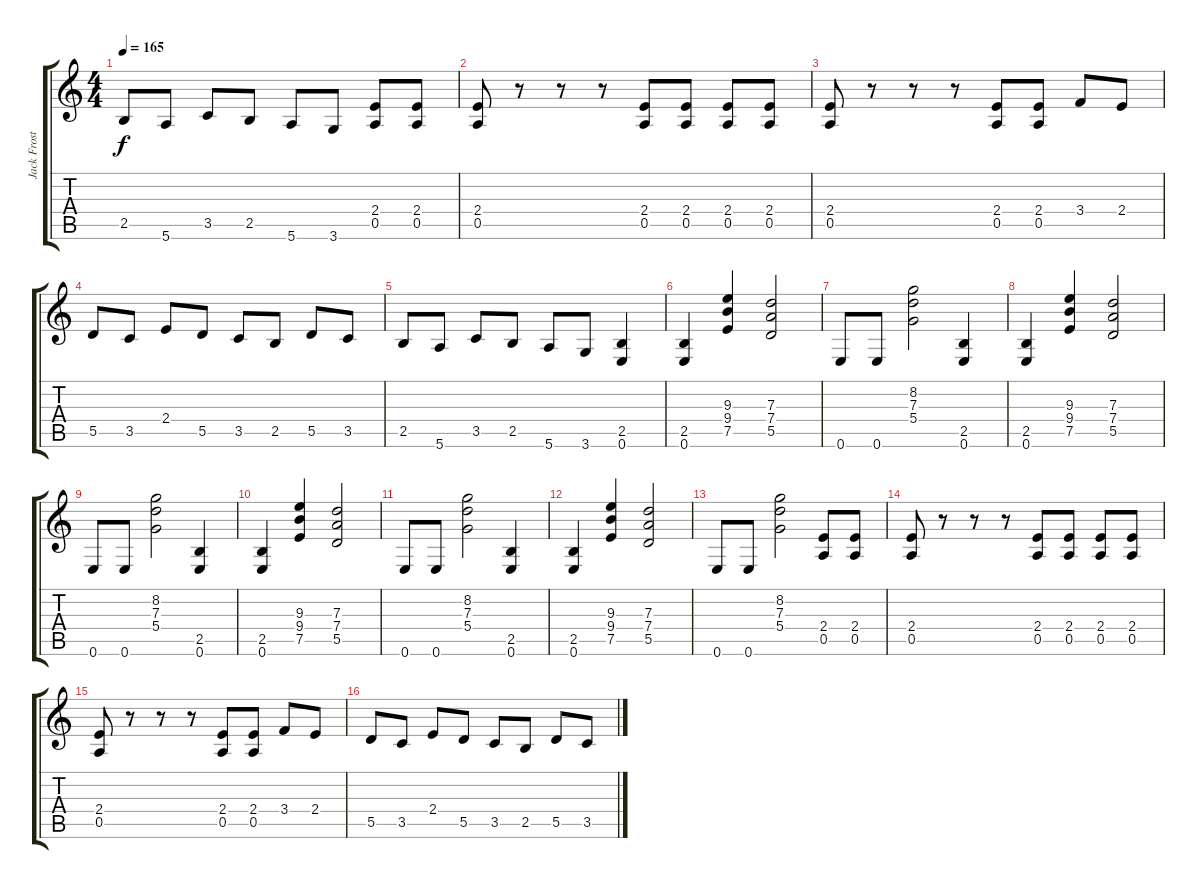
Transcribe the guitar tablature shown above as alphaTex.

\track ("Jack Frost" "Jack Frost") {instrument distortionguitar}
\staff {score tabs}
\tuning (E4 B3 G3 D3 A2 E2) {hide}
\ts (4 4)
\tempo 165
\clef g2
\ks c
2.5.8{dy f} 5.6.8 3.5.8 2.5.8 5.6.8 3.6.8 (2.4 0.5).8 (2.4 0.5).8 |
(2.4 0.5).8 r.8 r.8 r.8 (2.4 0.5).8 (2.4 0.5).8 (2.4 0.5).8 (2.4 0.5).8 |
(2.4 0.5).8 r.8 r.8 r.8 (2.4 0.5).8 (2.4 0.5).8 3.4.8 2.4.8 |
5.5.8 3.5.8 2.4.8 5.5.8 3.5.8 2.5.8 5.5.8 3.5.8 |
2.5.8 5.6.8 3.5.8 2.5.8 5.6.8 3.6.8 (2.5 0.6).4 |
(2.5 0.6).4 (9.3 9.4 7.5).4 (7.3 7.4 5.5).2 |
0.6.8 0.6.8 (8.2 7.3 5.4).2 (2.5 0.6).4 |
(2.5 0.6).4 (9.3 9.4 7.5).4 (7.3 7.4 5.5).2 |
0.6.8 0.6.8 (8.2 7.3 5.4).2 (2.5 0.6).4 |
(2.5 0.6).4 (9.3 9.4 7.5).4 (7.3 7.4 5.5).2 |
0.6.8 0.6.8 (8.2 7.3 5.4).2 (2.5 0.6).4 |
(2.5 0.6).4 (9.3 9.4 7.5).4 (7.3 7.4 5.5).2 |
0.6.8 0.6.8 (8.2 7.3 5.4).2 (2.4 0.5).8 (2.4 0.5).8 |
(2.4 0.5).8 r.8 r.8 r.8 (2.4 0.5).8 (2.4 0.5).8 (2.4 0.5).8 (2.4 0.5).8 |
(2.4 0.5).8 r.8 r.8 r.8 (2.4 0.5).8 (2.4 0.5).8 3.4.8 2.4.8 |
5.5.8 3.5.8 2.4.8 5.5.8 3.5.8 2.5.8 5.5.8 3.5.8
